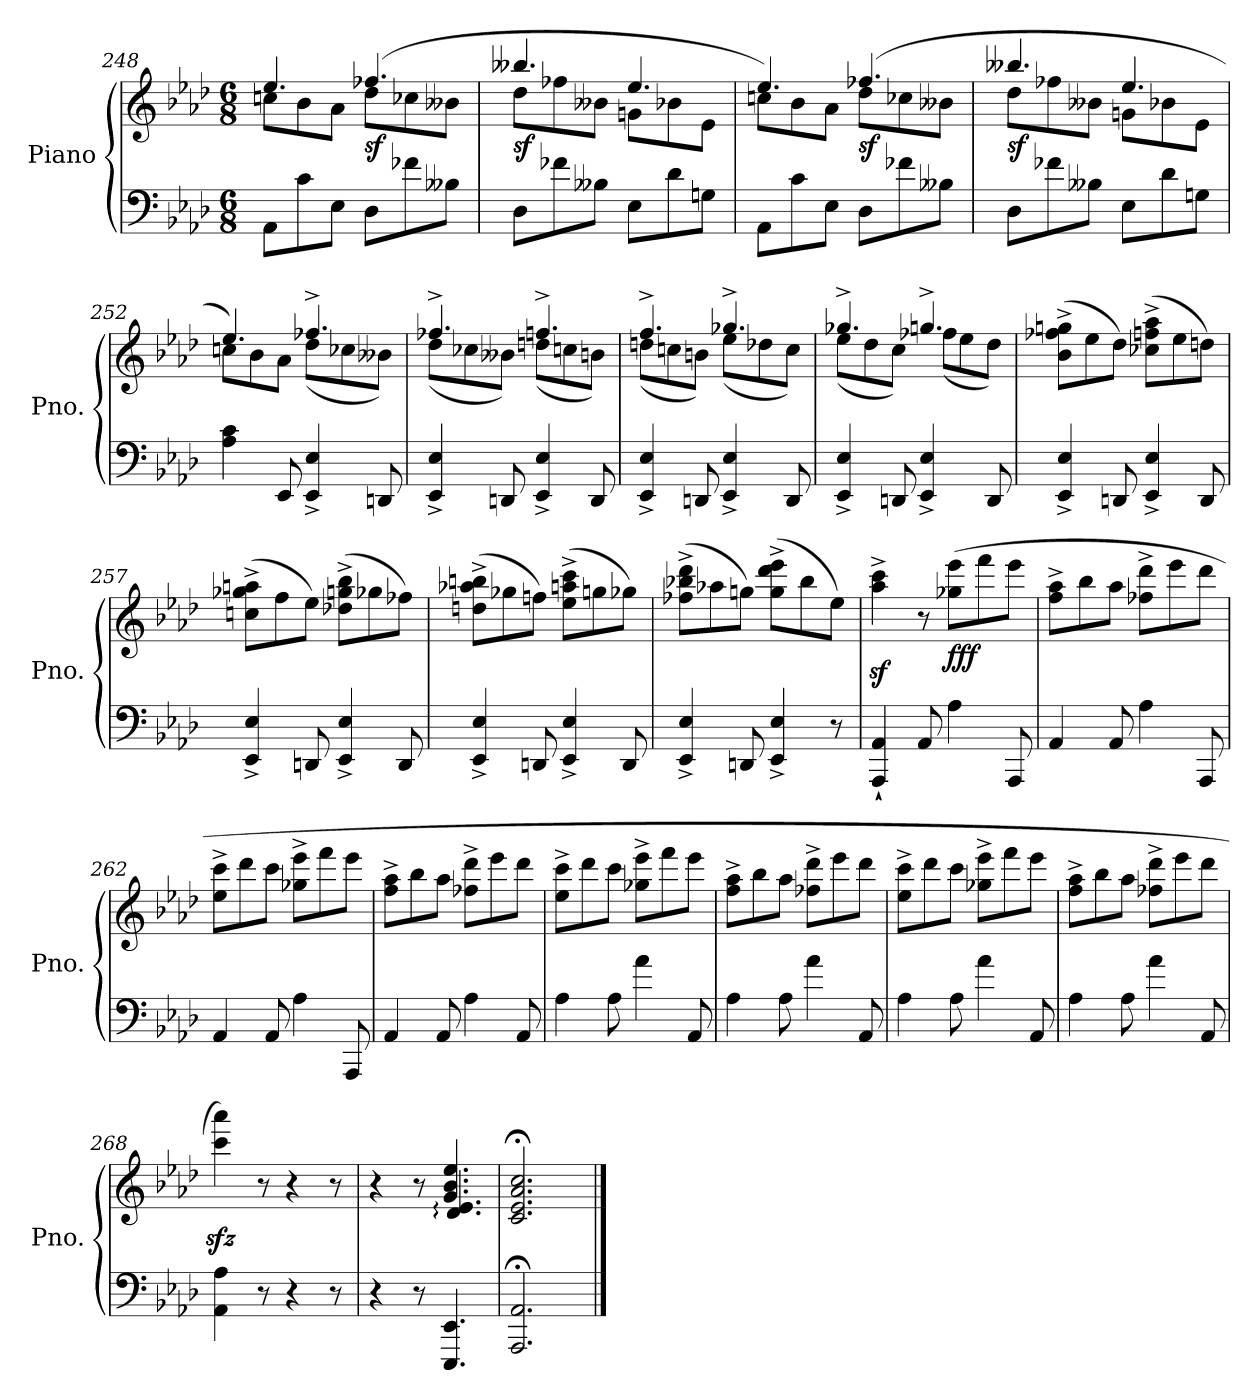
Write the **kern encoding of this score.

**kern	**kern	**dynam
*part1	*part1	*part1
*staff2	*staff1	*staff1/2
*I"Piano	*	*
*I'Pno.	*	*
*clefF4	*clefG2	*
*k[b-e-a-d-]	*k[b-e-a-d-]	*
*M6/8	*M6/8	*
=248	=248	=248
*	*^	*
8AA-\L	4.ee-/	8ccn\L	.
8c\	.	8b-\	.
8E-\J	.	8a-\J	.
!	!	!	!LO:DY:b
8D-\L	(4.ff-X/	8dd-\L	sf
8f-X\	.	8cc-X\	.
8B--X\J	.	8b--X\J	.
=249	=249	=249	=249
!	!	!	!LO:DY:b
8D-\L	4.bb--X/	8dd-\L	sf
8f-X\	.	8ff-X\	.
8B--X\J	.	8b--X\J	.
8E-\L	4.ee-/	8gn\L	.
8d-\	.	8b-X\	.
8Gn\J	.	8e-\J	.
=250	=250	=250	=250
8AA-\L	4.ee-/)	8ccn\L	.
8c\	.	8b-\	.
8E-\J	.	8a-\J	.
!	!	!	!LO:DY:b
8D-\L	(4.ff-X/	8dd-\L	sf
8f-X\	.	8cc-X\	.
8B--X\J	.	8b--X\J	.
=251	=251	=251	=251
!	!	!	!LO:DY:b
8D-\L	4.bb--X/	8dd-\L	sf
8f-X\	.	8ff-X\	.
8B--X\J	.	8b--X\J	.
8E-\L	4.ee-/	8gn\L	.
8d-\	.	8b-X\	.
8Gn\J	.	8e-\J	.
!!LO:LB:g=z	!!
=252	=252	=252	=252
4A-\ 4c\	4.ee-/)	8ccn\L	.
.	.	8b-\	.
8EE-/	.	8a-\J	.
4EE-/^ 4E-/^	4.ff-X^/	(8dd-\L	.
.	.	8cc-X\	.
8DDn/	.	8b--X\J)	.
=253	=253	=253	=253
4EE-/^ 4E-/^	4.ff-X^/	(8dd-\L	.
.	.	8cc-X\	.
8DDn/	.	8b--X\J)	.
4EE-/^ 4E-/^	4.ffn^/	(8ddn\L	.
.	.	8ccn\	.
8DD/	.	8bn\J)	.
=254	=254	=254	=254
4EE-/^ 4E-/^	4.ff^/	(8ddn\L	.
.	.	8ccn\	.
8DDn/	.	8bn\J)	.
4EE-/^ 4E-/^	4.gg-X^/	(8ee-\L	.
.	.	8dd-X\	.
8DD/	.	8cc\J)	.
=255	=255	=255	=255
4EE-/^ 4E-/^	4.gg-X^/	(8ee-\L	.
.	.	8dd-\	.
8DDn/	.	8cc\J)	.
4EE-/^ 4E-/^	4.ggn^/	(8ff-X\L	.
.	.	8ee-\	.
8DD/	.	8dd-\J)	.
*	*v	*v	*
=256	=256	=256
4EE-/^ 4E-/^	(8b-\^ 8ff-X\^ 8ggn\^L	.
.	8ee-\	.
8DDn/	8dd-\J)	.
4EE-/^ 4E-/^	(8cc-X\^ 8ffn\^ 8aa-\^L	.
.	8ee-\	.
8DD/	8ddn\J)	.
=257	=257	=257
4EE-/^ 4E-/^	(8ccn\^ 8gg-X\^ 8aan\^L	.
.	8ff\	.
8DDn/	8ee-\J)	.
4EE-/^ 4E-/^	(8dd-X\^ 8ggn\^ 8bb-\^L	.
.	8gg-X\	.
8DD/	8ff-X\J)	.
!!LO:LB:g=z
=258	=258	=258
4EE-/^ 4E-/^	(8ddn\^ 8aa-X\^ 8bbn\^L	.
.	8gg-X\	.
8DDn/	8ffn\J)	.
4EE-/^ 4E-/^	(8ee-\^ 8aan\^ 8ccc\^L	.
.	8ggn\	.
8DD/	8gg-X\J)	.
=259	=259	=259
4EE-/^ 4E-/^	(8ff-X\^ 8bb-X\^ 8ddd-\^L	.
.	8aa-X\	.
8DDn/	8ggn\J)	.
4EE-/^ 4E-/^	(8gg\^ 8ddd-\^ 8eee-\^L	.
.	8bb-\	.
8r	8ee-\J)	.
=260	=260	=260
4AAA-/` 4AA-/`	4aa-\z<^ 4ccc\z<^	.
8AA-/	8r	.
!	!	!LO:DY:b
4A-\	(8gg-X\ 8eee-\L	fff
.	8fff\	.
8AAA-/	8eee-\J	.
=261	=261	=261
4AA-/	8ff\^ 8aa-\^L	.
.	8bb-\	.
8AA-/	8aa-\J	.
4A-\	8ff-X\^ 8ddd-\^L	.
.	8eee-\	.
8AAA-/	8ddd-\J	.
=262	=262	=262
4AA-/	8ee-\^ 8ccc\^L	.
.	8ddd-\	.
8AA-/	8ccc\J	.
4A-\	8gg-X\^ 8eee-\^L	.
.	8fff\	.
8AAA-/	8eee-\J	.
=263	=263	=263
4AA-/	8ff\^ 8aa-\^L	.
.	8bb-\	.
8AA-/	8aa-\J	.
4A-\	8ff-X\^ 8ddd-\^L	.
.	8eee-\	.
8AA-/	8ddd-\J	.
!!LO:LB:g=z
=264	=264	=264
4A-\	8ee-\^ 8ccc\^L	.
.	8ddd-\	.
8A-\	8ccc\J	.
4a-\	8gg-X\^ 8eee-\^L	.
.	8fff\	.
8AA-/	8eee-\J	.
=265	=265	=265
4A-\	8ff\^ 8aa-\^L	.
.	8bb-\	.
8A-\	8aa-\J	.
4a-\	8ff-X\^ 8ddd-\^L	.
.	8eee-\	.
8AA-/	8ddd-\J	.
=266	=266	=266
4A-\	8ee-\^ 8ccc\^L	.
.	8ddd-\	.
8A-\	8ccc\J	.
4a-\	8gg-X\^ 8eee-\^L	.
.	8fff\	.
8AA-/	8eee-\J	.
=267	=267	=267
4A-\	8ff\^ 8aa-\^L	.
.	8bb-\	.
8A-\	8aa-\J	.
4a-\	8ff-X\^ 8ddd-\^L	.
.	8eee-\	.
8AA-/	8ddd-\J	.
=268	=268	=268
4AA-\ 4A-\	4ccc\zz< 4aaa-\zz<)	.
8r	8r	.
4r	4r	.
8r	8r	.
=269	=269	=269
*	*^	*
4r	4r	4.ryy	.
8r	8r	.	.
4.EEE-/ 4.EE-/	4.g/ 4.b-/ 4.ee-/	4.d-/: 4.e-/:	.
*	*v	*v	*
=270	=270	=270
2.AAA-/;< 2.AA-/;<	2.c/;< 2.e-/;< 2.a-/;< 2.cc/;<	.
==	==	==
*-	*-	*-
